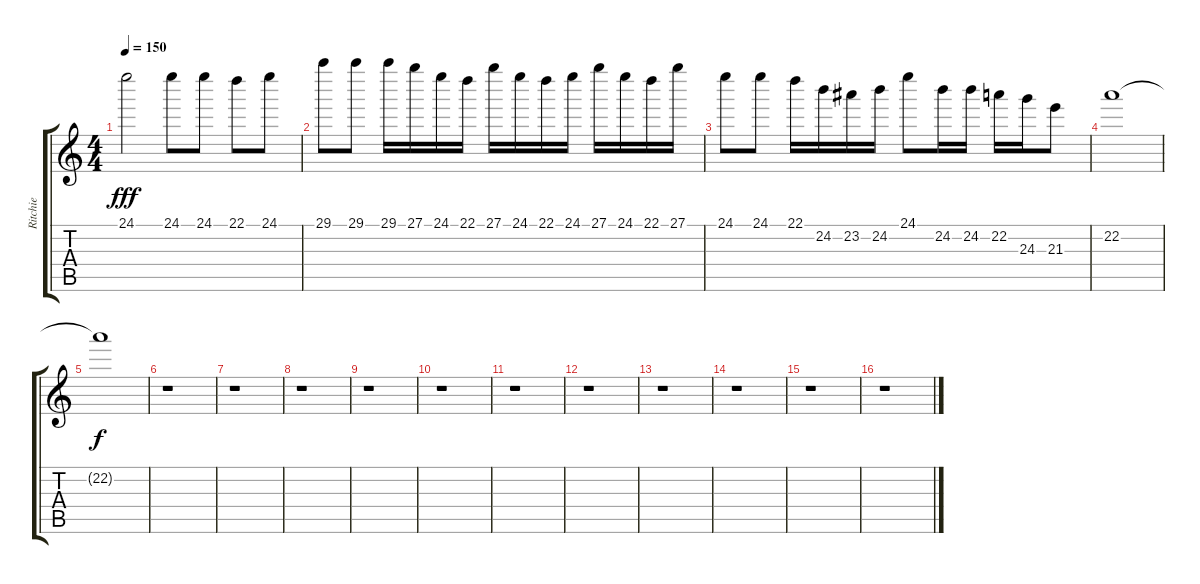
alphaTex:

\track ("Ritchie" "Ritchie") {instrument distortionguitar}
\staff {score tabs}
\tuning (E4 B3 G3 D3 A2 E2) {hide}
\ts (4 4)
\tempo 150
\clef g2
\ks c
24.1.2{dy fff} 24.1.8 24.1.8 22.1.8 24.1.8 |
29.1.8 29.1.8 29.1.16 27.1.16 24.1.16 22.1.16 27.1.16 24.1.16 22.1.16 24.1.16 27.1.16 24.1.16 22.1.16 27.1.16 |
24.1.8 24.1.8 22.1.16 24.2.16 23.2.16 24.2.16 24.1.8 24.2.16 24.2.16 22.2.16 24.3.16 21.3.8 |
22.2.1 |
22.2{t}.1{dy f} |
r.1 |
r.1 |
r.1 |
r.1 |
r.1 |
r.1 |
r.1 |
r.1 |
r.1 |
r.1 |
r.1
